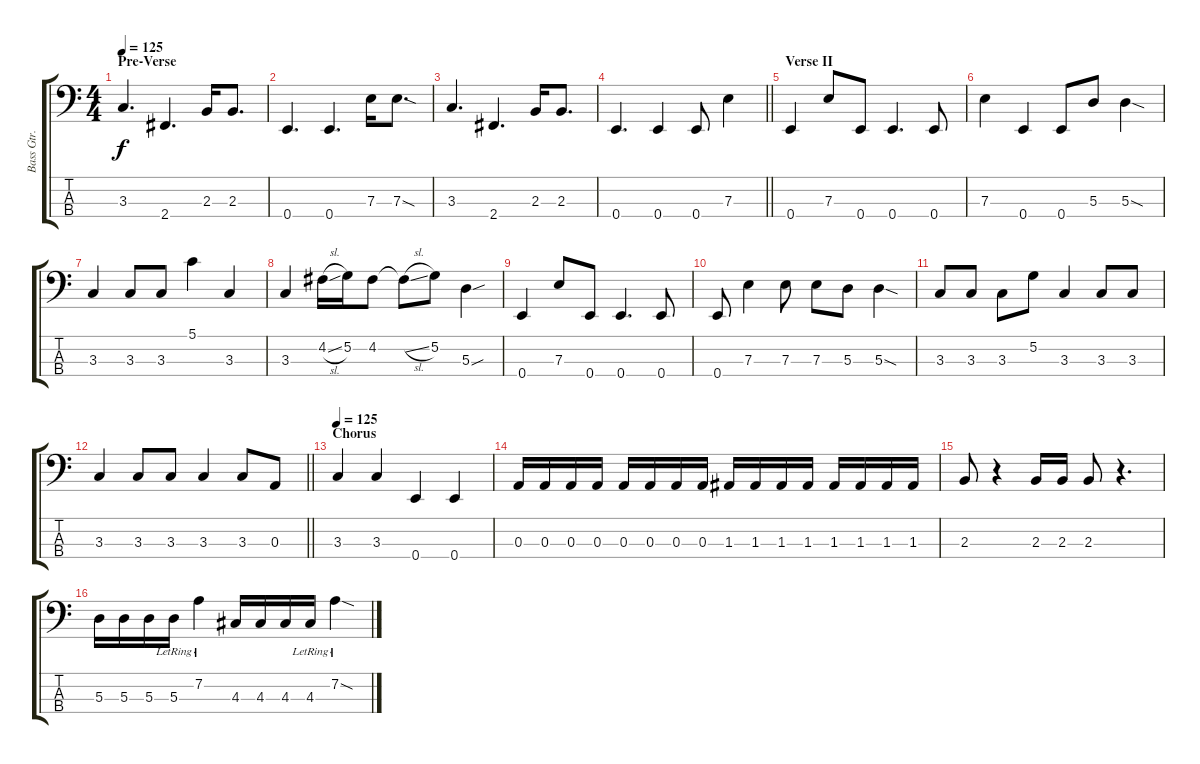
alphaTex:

\track ("Bass Gtr. I - Sean Malone" "Bass Gtr. ") {instrument fretlessbass bank 255}
\staff {score tabs}
\tuning (G2 D2 A1 E1) {hide}
\ts (4 4)
\section ("" "Pre-Verse")
\tempo 125
\clef f4
\ks c
3.3.4{d dy f} 2.4.4{d} 2.3.16 2.3.8{d} |
0.4.4{d} 0.4.4{d} 7.3.16 7.3{sod}.8{d} |
3.3.4{d} 2.4.4{d} 2.3.16 2.3.8{d} |
\barLineRight lightlight
0.4.4{d} 0.4.4 0.4.8 7.3.4 |
\section ("" "Verse II")
0.4.4 7.3.8 0.4.8 0.4.4{d} 0.4.8 |
7.3.4 0.4.4 0.4.8 5.3.8 5.3{sod}.4 |
3.3.4 3.3.8 3.3.8 5.1.4 3.3.4 |
3.3.4 4.2{sl}.16 5.2.16 4.2.8 4.2{sl t}.8 5.2.8 5.3{sou}.4 |
0.4.4 7.3.8 0.4.8 0.4.4{d} 0.4.8 |
0.4.8 7.3.4 7.3.8 7.3.8 5.3.8 5.3{sod}.4 |
3.3.8 3.3.8 3.3.8 5.2.8 3.3.4 3.3.8 3.3.8 |
\barLineRight lightlight
3.3.4 3.3.8 3.3.8 3.3.4 3.3.8 0.3.8 |
\section ("" "Chorus")
\tempo 125
3.3.4 3.3.4 0.4.4 0.4.4 |
0.3.16 0.3.16 0.3.16 0.3.16 0.3.16 0.3.16 0.3.16 0.3.16 1.3.16 1.3.16 1.3.16 1.3.16 1.3.16 1.3.16 1.3.16 1.3.16 |
2.3.8 r.4 2.3.16 2.3.16 2.3.8 r.4{d} |
5.3.16 5.3.16 5.3.16 5.3{lr}.16 7.2{lr}.4 4.3.16 4.3.16 4.3.16 4.3{lr}.16 7.2{sod lr}.4
